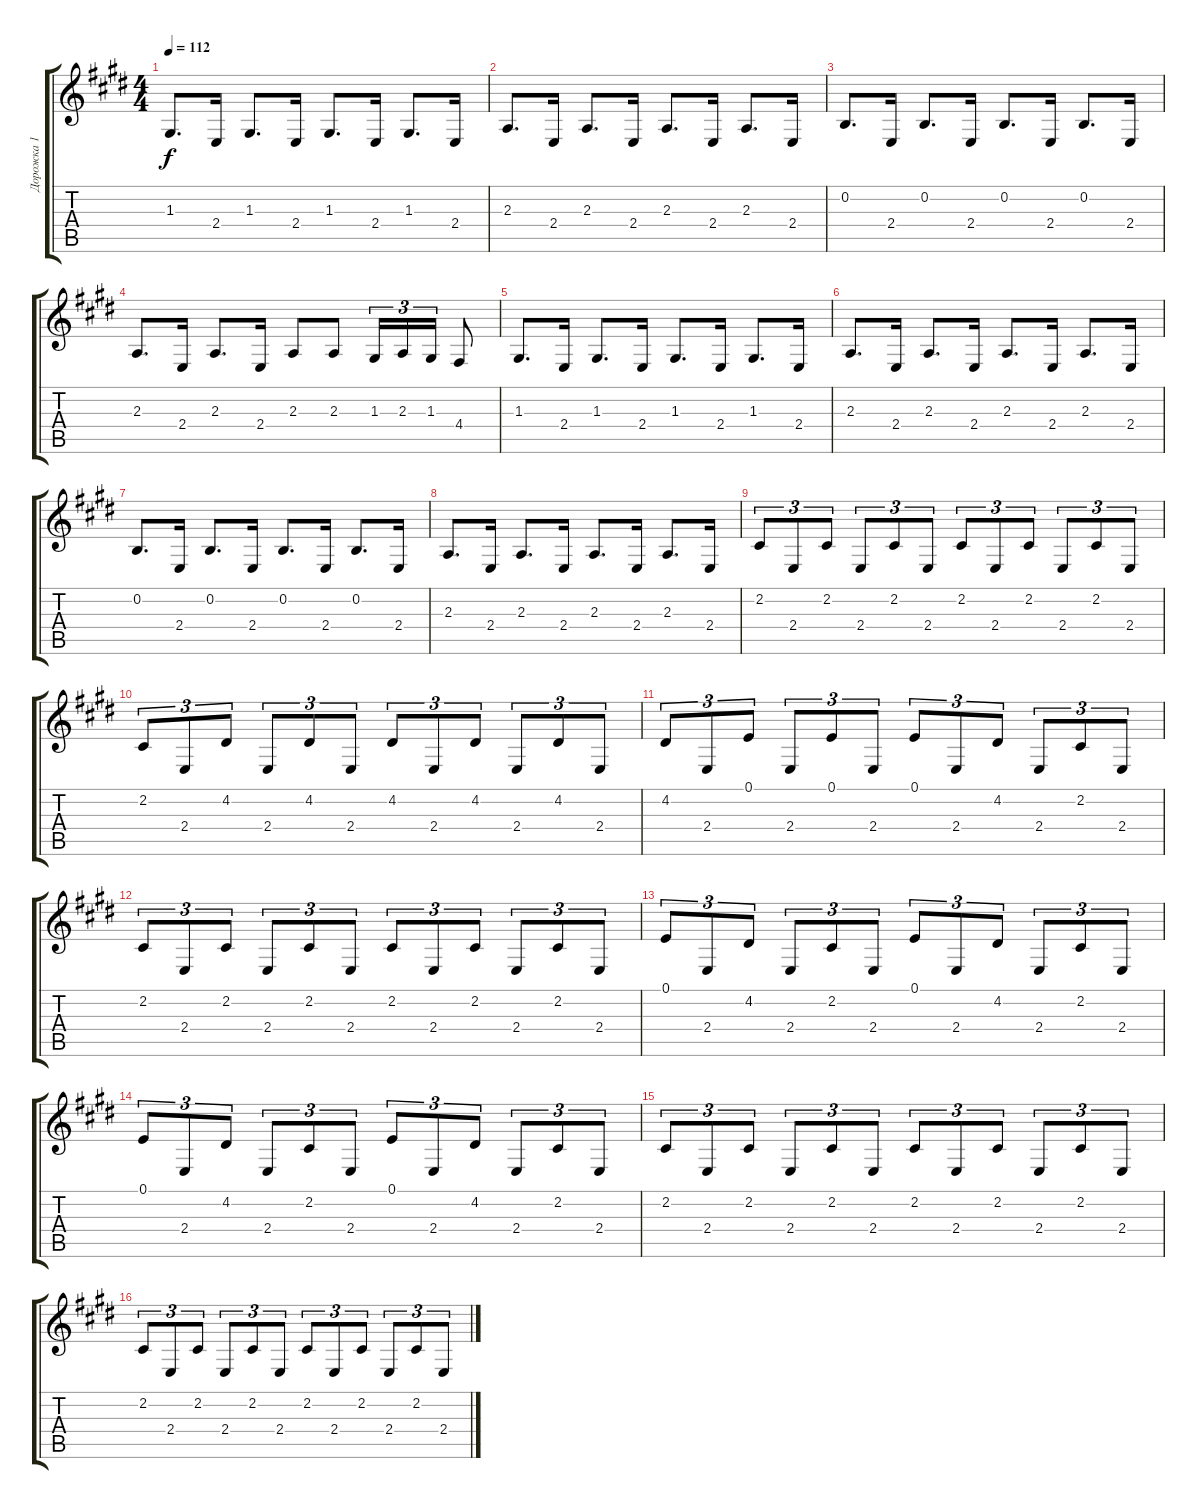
\track ("Дорожка 1" "Дорожка 1") {instrument acousticgrandpiano}
\staff {score tabs}
\tuning (E4 B3 G3 D3 A2 E2) {hide}
\ts (4 4)
\tempo 112
\clef g2
\ks c#minor
1.3.8{d dy f} 2.4.16 1.3.8{d} 2.4.16 1.3.8{d} 2.4.16 1.3.8{d} 2.4.16 |
2.3.8{d} 2.4.16 2.3.8{d} 2.4.16 2.3.8{d} 2.4.16 2.3.8{d} 2.4.16 |
0.2.8{d} 2.4.16 0.2.8{d} 2.4.16 0.2.8{d} 2.4.16 0.2.8{d} 2.4.16 |
2.3.8{d} 2.4.16 2.3.8{d} 2.4.16 2.3.8 2.3.8 1.3.16{tu (3 2)} 2.3.16{tu (3 2)} 1.3.16{tu (3 2)} 4.4.8 |
1.3.8{d} 2.4.16 1.3.8{d} 2.4.16 1.3.8{d} 2.4.16 1.3.8{d} 2.4.16 |
2.3.8{d} 2.4.16 2.3.8{d} 2.4.16 2.3.8{d} 2.4.16 2.3.8{d} 2.4.16 |
0.2.8{d} 2.4.16 0.2.8{d} 2.4.16 0.2.8{d} 2.4.16 0.2.8{d} 2.4.16 |
2.3.8{d} 2.4.16 2.3.8{d} 2.4.16 2.3.8{d} 2.4.16 2.3.8{d} 2.4.16 |
2.2.8{tu (3 2)} 2.4.8{tu (3 2)} 2.2.8{tu (3 2)} 2.4.8{tu (3 2)} 2.2.8{tu (3 2)} 2.4.8{tu (3 2)} 2.2.8{tu (3 2)} 2.4.8{tu (3 2)} 2.2.8{tu (3 2)} 2.4.8{tu (3 2)} 2.2.8{tu (3 2)} 2.4.8{tu (3 2)} |
2.2.8{tu (3 2)} 2.4.8{tu (3 2)} 4.2.8{tu (3 2)} 2.4.8{tu (3 2)} 4.2.8{tu (3 2)} 2.4.8{tu (3 2)} 4.2.8{tu (3 2)} 2.4.8{tu (3 2)} 4.2.8{tu (3 2)} 2.4.8{tu (3 2)} 4.2.8{tu (3 2)} 2.4.8{tu (3 2)} |
4.2.8{tu (3 2)} 2.4.8{tu (3 2)} 0.1.8{tu (3 2)} 2.4.8{tu (3 2)} 0.1.8{tu (3 2)} 2.4.8{tu (3 2)} 0.1.8{tu (3 2)} 2.4.8{tu (3 2)} 4.2.8{tu (3 2)} 2.4.8{tu (3 2)} 2.2.8{tu (3 2)} 2.4.8{tu (3 2)} |
2.2.8{tu (3 2)} 2.4.8{tu (3 2)} 2.2.8{tu (3 2)} 2.4.8{tu (3 2)} 2.2.8{tu (3 2)} 2.4.8{tu (3 2)} 2.2.8{tu (3 2)} 2.4.8{tu (3 2)} 2.2.8{tu (3 2)} 2.4.8{tu (3 2)} 2.2.8{tu (3 2)} 2.4.8{tu (3 2)} |
0.1.8{tu (3 2)} 2.4.8{tu (3 2)} 4.2.8{tu (3 2)} 2.4.8{tu (3 2)} 2.2.8{tu (3 2)} 2.4.8{tu (3 2)} 0.1.8{tu (3 2)} 2.4.8{tu (3 2)} 4.2.8{tu (3 2)} 2.4.8{tu (3 2)} 2.2.8{tu (3 2)} 2.4.8{tu (3 2)} |
0.1.8{tu (3 2)} 2.4.8{tu (3 2)} 4.2.8{tu (3 2)} 2.4.8{tu (3 2)} 2.2.8{tu (3 2)} 2.4.8{tu (3 2)} 0.1.8{tu (3 2)} 2.4.8{tu (3 2)} 4.2.8{tu (3 2)} 2.4.8{tu (3 2)} 2.2.8{tu (3 2)} 2.4.8{tu (3 2)} |
2.2.8{tu (3 2)} 2.4.8{tu (3 2)} 2.2.8{tu (3 2)} 2.4.8{tu (3 2)} 2.2.8{tu (3 2)} 2.4.8{tu (3 2)} 2.2.8{tu (3 2)} 2.4.8{tu (3 2)} 2.2.8{tu (3 2)} 2.4.8{tu (3 2)} 2.2.8{tu (3 2)} 2.4.8{tu (3 2)} |
2.2.8{tu (3 2)} 2.4.8{tu (3 2)} 2.2.8{tu (3 2)} 2.4.8{tu (3 2)} 2.2.8{tu (3 2)} 2.4.8{tu (3 2)} 2.2.8{tu (3 2)} 2.4.8{tu (3 2)} 2.2.8{tu (3 2)} 2.4.8{tu (3 2)} 2.2.8{tu (3 2)} 2.4.8{tu (3 2)}
